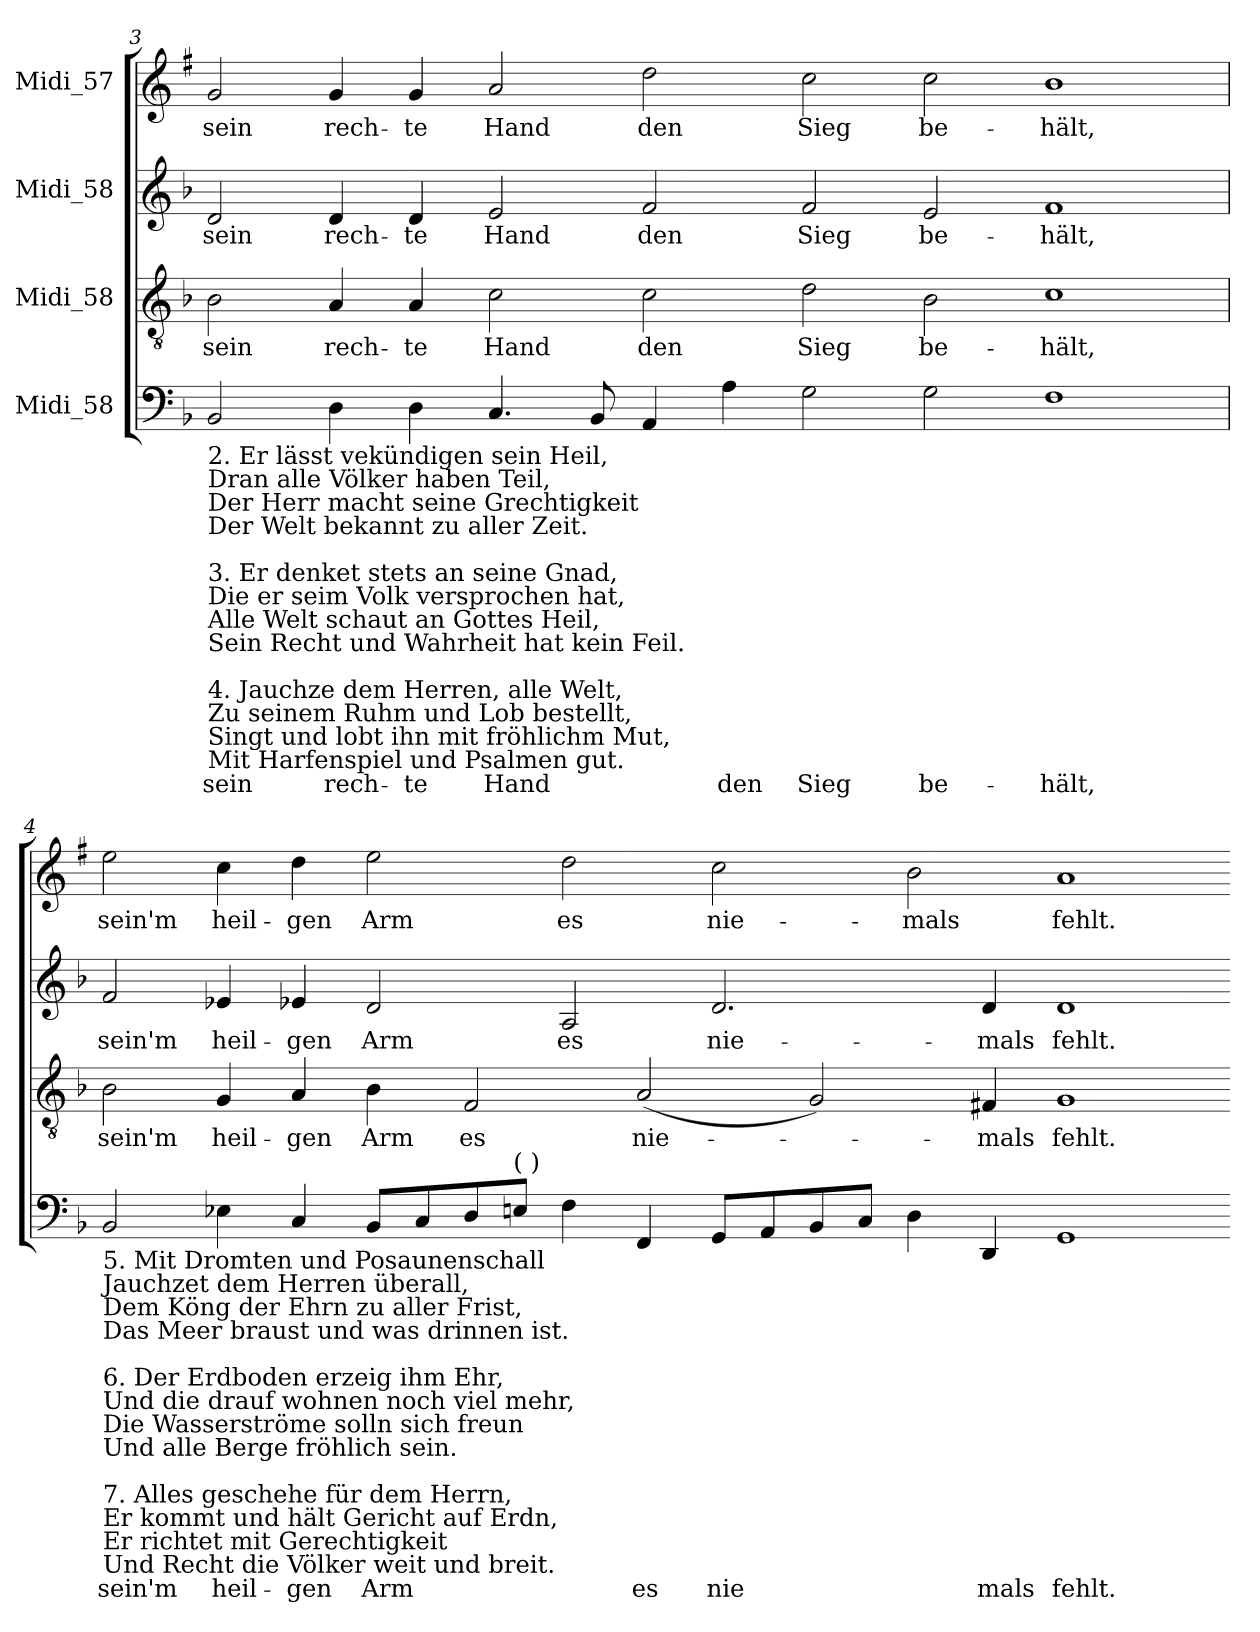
**kern	**text	**kern	**text	**kern	**text	**kern	**text
*part4	*part4	*part3	*part3	*part2	*part2	*part1	*part1
*staff4	*staff4	*staff3	*staff3	*staff2	*staff2	*staff1	*staff1
*I"Midi_58	*	*I"Midi_58	*	*I"Midi_58	*	*I"Midi_57	*
!!LO:LB:g=z
*clefF4	*	*clefGv2	*	*clefG2	*	*clefG2	*
*	*	*	*	*	*	*ITrd1c2	*
*k[b-]	*	*k[b-]	*	*k[b-]	*	*k[b-]	*
*F:	*	*F:	*	*F:	*	*F:	*
=3	=3	=3	=3	=3	=3	=3	=3
!LO:TX:b:t=2. Er lässt vekündigen sein Heil,\nDran alle Völker haben Teil,\nDer Herr macht seine Grechtigkeit\nDer Welt bekannt zu aller Zeit.\n\n3. Er denket stets an seine Gnad,\nDie er seim Volk versprochen hat,\nAlle Welt schaut an Gottes Heil,\nSein Recht und Wahrheit hat kein Feil.\n\n4. Jauchze dem Herren, alle Welt,\nZu seinem Ruhm und Lob bestellt,\nSingt und lobt ihn mit fröhlichm Mut,\nMit Harfenspiel und Psalmen gut.	!	!	!	!	!	!	!
!	!LO:LY:b	!	!LO:LY:b	!	!LO:LY:b	!	!LO:LY:b
2BB-	sein	2B-	sein	2d	sein	2f	sein
!	!LO:LY:b	!	!LO:LY:b	!	!LO:LY:b	!	!LO:LY:b
4D	rech-	4A	rech-	4d	rech-	4f	rech-
!	!LO:LY:b	!	!LO:LY:b	!	!LO:LY:b	!	!LO:LY:b
4D	-te	4A	-te	4d	-te	4f	-te
!	!LO:LY:b	!	!LO:LY:b	!	!LO:LY:b	!	!LO:LY:b
4.C	Hand	2c	Hand	2e	Hand	2g	Hand
8BB-	.	.	.	.	.	.	.
!	!	!	!LO:LY:b	!	!LO:LY:b	!	!LO:LY:b
4AA	.	2c	den	2f	den	2cc	den
!	!LO:LY:b	!	!	!	!	!	!
4A	den	.	.	.	.	.	.
!	!LO:LY:b	!	!LO:LY:b	!	!LO:LY:b	!	!LO:LY:b
2G	Sieg	2d	Sieg	2f	Sieg	2b-	Sieg
!	!LO:LY:b	!	!LO:LY:b	!	!LO:LY:b	!	!LO:LY:b
2G	be-	2B-	be-	2e	be-	2b-	be-
!	!LO:LY:b	!	!LO:LY:b	!	!LO:LY:b	!	!LO:LY:b
1F	-hält,	1c	-hält,	1f	-hält,	1a	-hält,
=4	=4	=4	=4	=4	=4	=4	=4
!LO:TX:b:t=5. Mit Dromten und Posaunenschall\nJauchzet dem Herren überall,\nDem Köng der Ehrn zu aller Frist,\nDas Meer braust und was drinnen ist.\n\n6. Der Erdboden erzeig ihm Ehr,\nUnd die drauf wohnen noch viel mehr,\nDie Wasserströme solln sich freun\nUnd alle Berge fröhlich sein.\n\n7. Alles geschehe für dem Herrn,\nEr kommt und hält Gericht auf Erdn,\nEr richtet mit Gerechtigkeit\nUnd Recht die Völker weit und breit.	!	!	!	!	!	!	!
!	!LO:LY:b	!	!LO:LY:b	!	!LO:LY:b	!	!LO:LY:b
2BB-	sein'm	2B-	sein'm	2f	sein'm	2dd	sein'm
!	!LO:LY:b	!	!LO:LY:b	!	!LO:LY:b	!	!LO:LY:b
4E-X	heil-	4G	heil-	4e-X	heil-	4b-	heil-
!	!LO:LY:b	!	!LO:LY:b	!	!LO:LY:b	!	!LO:LY:b
4C	-gen	4A	-gen	4e-X	-gen	4cc	-gen
!	!LO:LY:b	!	!LO:LY:b	!	!LO:LY:b	!	!LO:LY:b
8BB-L	Arm	4B-	Arm	2d	Arm	2dd	Arm
8C	.	.	.	.	.	.	.
!	!	!	!LO:LY:b	!	!	!	!
8D	.	2F	es	.	.	.	.
!LO:TX:a:t=(  )	!	!	!	!	!	!	!
8EJ	.	.	.	.	.	.	.
!	!	!	!	!	!LO:LY:b	!	!LO:LY:b
4F	.	.	.	2A	es	2cc	es
!	!LO:LY:b	!	!LO:LY:b	!	!	!	!
4FF	es	(<2A	nie-	.	.	.	.
!	!LO:LY:b	!	!	!	!LO:LY:b	!	!LO:LY:b
8GGL	nie	.	.	2.d	nie-	2b-	nie-
8AA	.	.	.	.	.	.	.
8BB-	.	2G)	.	.	.	.	.
8CJ	.	.	.	.	.	.	.
!	!	!	!	!	!	!	!LO:LY:b
4D	.	.	.	.	.	2a	-mals
!	!LO:LY:b	!	!LO:LY:b	!	!LO:LY:b	!	!
4DD	mals	4F#X	-mals	4d	-mals	.	.
!	!LO:LY:b	!	!LO:LY:b	!	!LO:LY:b	!	!LO:LY:b
1GG	fehlt.	1G	fehlt.	1d	fehlt.	1g	fehlt.
=-	=-	=-	=-	=-	=-	=-	=-
*-	*-	*-	*-	*-	*-	*-	*-
